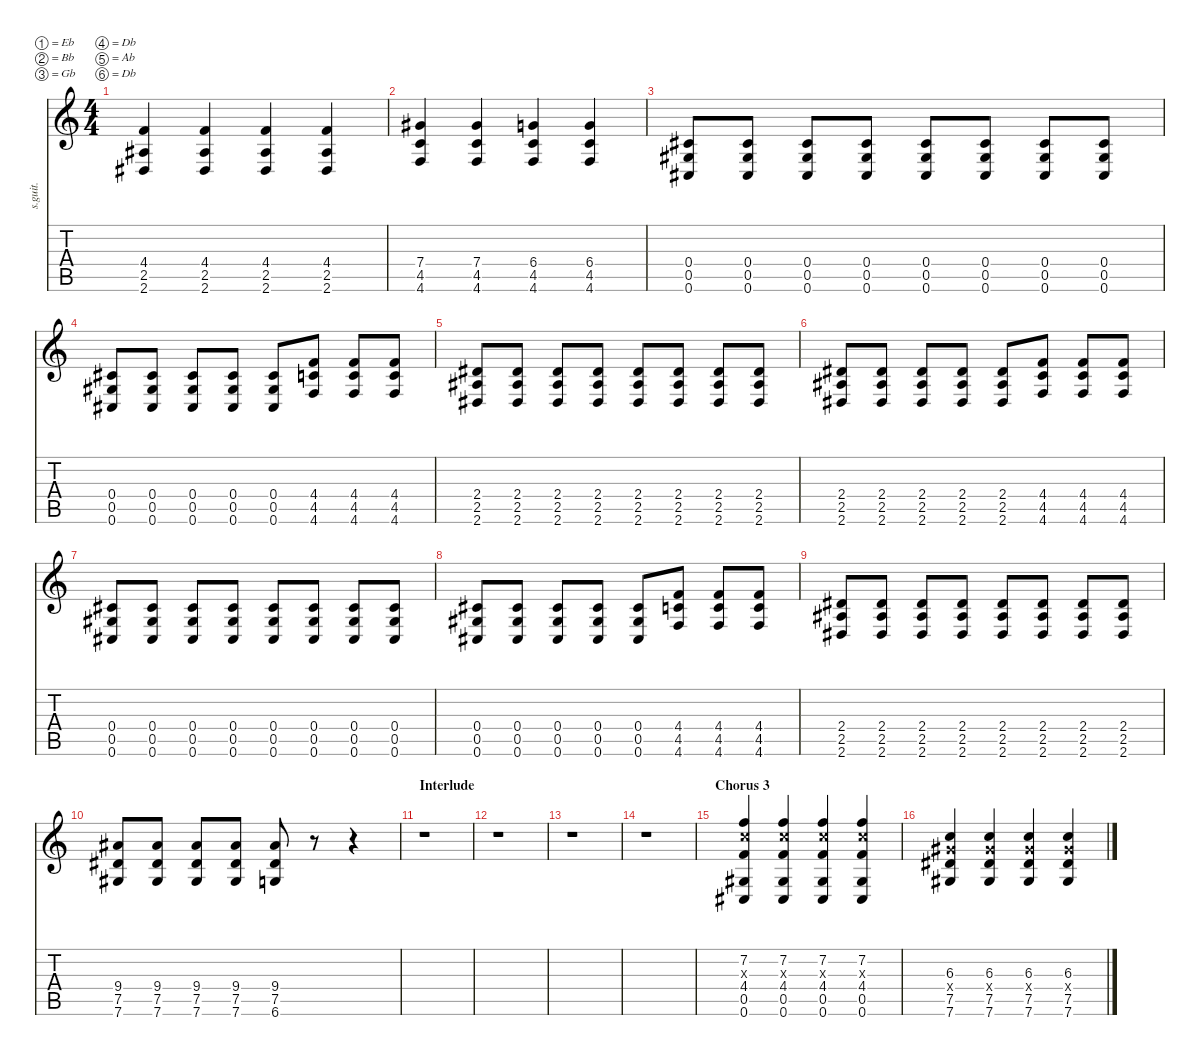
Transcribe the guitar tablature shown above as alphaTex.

\defaultSystemsLayout 4
\hideDynamics
\bracketExtendMode nobrackets
\track ("Taylor York | Rhythm Guitar | Dist." "s.guit.") {instrument distortionguitar}
\staff {score tabs}
\tuning (Eb4 Bb3 Gb3 Db3 Ab2 Db2)
\ts (4 4)
\tempo (173 hide)
\clef g2
\ks c
(4.4 2.5{acc #} 2.6{acc #}).4{lyrics (0 "") lyrics (1 "") lyrics (2 "") lyrics (3 "") lyrics (4 "") dy f} (4.4 2.5{acc #} 2.6{acc #}).4{lyrics (0 "") lyrics (1 "") lyrics (2 "") lyrics (3 "") lyrics (4 "")} (4.4 2.5{acc #} 2.6{acc #}).4{lyrics (0 "") lyrics (1 "") lyrics (2 "") lyrics (3 "") lyrics (4 "")} (4.4 2.5{acc #} 2.6{acc #}).4{lyrics (0 "") lyrics (1 "") lyrics (2 "") lyrics (3 "") lyrics (4 "")} |
(7.4{acc #} 4.5 4.6).4{lyrics (0 "") lyrics (1 "") lyrics (2 "") lyrics (3 "") lyrics (4 "")} (7.4{acc #} 4.5 4.6).4{lyrics (0 "") lyrics (1 "") lyrics (2 "") lyrics (3 "") lyrics (4 "")} (6.4 4.5 4.6).4{lyrics (0 "") lyrics (1 "") lyrics (2 "") lyrics (3 "") lyrics (4 "")} (6.4 4.5 4.6).4{lyrics (0 "") lyrics (1 "") lyrics (2 "") lyrics (3 "") lyrics (4 "")} |
(0.4{acc #} 0.5{acc #} 0.6{acc #}).8{lyrics (0 "") lyrics (1 "") lyrics (2 "") lyrics (3 "") lyrics (4 "")} (0.4{acc #} 0.5{acc #} 0.6{acc #}).8{lyrics (0 "") lyrics (1 "") lyrics (2 "") lyrics (3 "") lyrics (4 "")} (0.4{acc #} 0.5{acc #} 0.6{acc #}).8{lyrics (0 "") lyrics (1 "") lyrics (2 "") lyrics (3 "") lyrics (4 "")} (0.4{acc #} 0.5{acc #} 0.6{acc #}).8{lyrics (0 "") lyrics (1 "") lyrics (2 "") lyrics (3 "") lyrics (4 "")} (0.4{acc #} 0.5{acc #} 0.6{acc #}).8{lyrics (0 "") lyrics (1 "") lyrics (2 "") lyrics (3 "") lyrics (4 "")} (0.4{acc #} 0.5{acc #} 0.6{acc #}).8{lyrics (0 "") lyrics (1 "") lyrics (2 "") lyrics (3 "") lyrics (4 "")} (0.4{acc #} 0.5{acc #} 0.6{acc #}).8{lyrics (0 "") lyrics (1 "") lyrics (2 "") lyrics (3 "") lyrics (4 "")} (0.4{acc #} 0.5{acc #} 0.6{acc #}).8{lyrics (0 "") lyrics (1 "") lyrics (2 "") lyrics (3 "") lyrics (4 "")} |
(0.4{acc #} 0.5{acc #} 0.6{acc #}).8{lyrics (0 "") lyrics (1 "") lyrics (2 "") lyrics (3 "") lyrics (4 "")} (0.4{acc #} 0.5{acc #} 0.6{acc #}).8{lyrics (0 "") lyrics (1 "") lyrics (2 "") lyrics (3 "") lyrics (4 "")} (0.4{acc #} 0.5{acc #} 0.6{acc #}).8{lyrics (0 "") lyrics (1 "") lyrics (2 "") lyrics (3 "") lyrics (4 "")} (0.4{acc #} 0.5{acc #} 0.6{acc #}).8{lyrics (0 "") lyrics (1 "") lyrics (2 "") lyrics (3 "") lyrics (4 "")} (0.4{acc #} 0.5{acc #} 0.6{acc #}).8{lyrics (0 "") lyrics (1 "") lyrics (2 "") lyrics (3 "") lyrics (4 "")} (4.4 4.5 4.6).8{lyrics (0 "") lyrics (1 "") lyrics (2 "") lyrics (3 "") lyrics (4 "")} (4.4 4.5 4.6).8{lyrics (0 "") lyrics (1 "") lyrics (2 "") lyrics (3 "") lyrics (4 "")} (4.4 4.5 4.6).8{lyrics (0 "") lyrics (1 "") lyrics (2 "") lyrics (3 "") lyrics (4 "")} |
(2.4{acc #} 2.5{acc #} 2.6{acc #}).8{lyrics (0 "") lyrics (1 "") lyrics (2 "") lyrics (3 "") lyrics (4 "")} (2.4{acc #} 2.5{acc #} 2.6{acc #}).8{lyrics (0 "") lyrics (1 "") lyrics (2 "") lyrics (3 "") lyrics (4 "")} (2.4{acc #} 2.5{acc #} 2.6{acc #}).8{lyrics (0 "") lyrics (1 "") lyrics (2 "") lyrics (3 "") lyrics (4 "")} (2.4{acc #} 2.5{acc #} 2.6{acc #}).8{lyrics (0 "") lyrics (1 "") lyrics (2 "") lyrics (3 "") lyrics (4 "")} (2.4{acc #} 2.5{acc #} 2.6{acc #}).8{lyrics (0 "") lyrics (1 "") lyrics (2 "") lyrics (3 "") lyrics (4 "")} (2.4{acc #} 2.5{acc #} 2.6{acc #}).8{lyrics (0 "") lyrics (1 "") lyrics (2 "") lyrics (3 "") lyrics (4 "")} (2.4{acc #} 2.5{acc #} 2.6{acc #}).8{lyrics (0 "") lyrics (1 "") lyrics (2 "") lyrics (3 "") lyrics (4 "")} (2.4{acc #} 2.5{acc #} 2.6{acc #}).8{lyrics (0 "") lyrics (1 "") lyrics (2 "") lyrics (3 "") lyrics (4 "")} |
(2.4{acc #} 2.5{acc #} 2.6{acc #}).8{lyrics (0 "") lyrics (1 "") lyrics (2 "") lyrics (3 "") lyrics (4 "")} (2.4{acc #} 2.5{acc #} 2.6{acc #}).8{lyrics (0 "") lyrics (1 "") lyrics (2 "") lyrics (3 "") lyrics (4 "")} (2.4{acc #} 2.5{acc #} 2.6{acc #}).8{lyrics (0 "") lyrics (1 "") lyrics (2 "") lyrics (3 "") lyrics (4 "")} (2.4{acc #} 2.5{acc #} 2.6{acc #}).8{lyrics (0 "") lyrics (1 "") lyrics (2 "") lyrics (3 "") lyrics (4 "")} (2.4{acc #} 2.5{acc #} 2.6{acc #}).8{lyrics (0 "") lyrics (1 "") lyrics (2 "") lyrics (3 "") lyrics (4 "")} (4.4 4.5 4.6).8{lyrics (0 "") lyrics (1 "") lyrics (2 "") lyrics (3 "") lyrics (4 "")} (4.4 4.5 4.6).8{lyrics (0 "") lyrics (1 "") lyrics (2 "") lyrics (3 "") lyrics (4 "")} (4.4 4.5 4.6).8{lyrics (0 "") lyrics (1 "") lyrics (2 "") lyrics (3 "") lyrics (4 "")} |
(0.4{acc #} 0.5{acc #} 0.6{acc #}).8{lyrics (0 "") lyrics (1 "") lyrics (2 "") lyrics (3 "") lyrics (4 "")} (0.4{acc #} 0.5{acc #} 0.6{acc #}).8{lyrics (0 "") lyrics (1 "") lyrics (2 "") lyrics (3 "") lyrics (4 "")} (0.4{acc #} 0.5{acc #} 0.6{acc #}).8{lyrics (0 "") lyrics (1 "") lyrics (2 "") lyrics (3 "") lyrics (4 "")} (0.4{acc #} 0.5{acc #} 0.6{acc #}).8{lyrics (0 "") lyrics (1 "") lyrics (2 "") lyrics (3 "") lyrics (4 "")} (0.4{acc #} 0.5{acc #} 0.6{acc #}).8{lyrics (0 "") lyrics (1 "") lyrics (2 "") lyrics (3 "") lyrics (4 "")} (0.4{acc #} 0.5{acc #} 0.6{acc #}).8{lyrics (0 "") lyrics (1 "") lyrics (2 "") lyrics (3 "") lyrics (4 "")} (0.4{acc #} 0.5{acc #} 0.6{acc #}).8{lyrics (0 "") lyrics (1 "") lyrics (2 "") lyrics (3 "") lyrics (4 "")} (0.4{acc #} 0.5{acc #} 0.6{acc #}).8{lyrics (0 "") lyrics (1 "") lyrics (2 "") lyrics (3 "") lyrics (4 "")} |
(0.4{acc #} 0.5{acc #} 0.6{acc #}).8{lyrics (0 "") lyrics (1 "") lyrics (2 "") lyrics (3 "") lyrics (4 "")} (0.4{acc #} 0.5{acc #} 0.6{acc #}).8{lyrics (0 "") lyrics (1 "") lyrics (2 "") lyrics (3 "") lyrics (4 "")} (0.4{acc #} 0.5{acc #} 0.6{acc #}).8{lyrics (0 "") lyrics (1 "") lyrics (2 "") lyrics (3 "") lyrics (4 "")} (0.4{acc #} 0.5{acc #} 0.6{acc #}).8{lyrics (0 "") lyrics (1 "") lyrics (2 "") lyrics (3 "") lyrics (4 "")} (0.4{acc #} 0.5{acc #} 0.6{acc #}).8{lyrics (0 "") lyrics (1 "") lyrics (2 "") lyrics (3 "") lyrics (4 "")} (4.4 4.5 4.6).8{lyrics (0 "") lyrics (1 "") lyrics (2 "") lyrics (3 "") lyrics (4 "")} (4.4 4.5 4.6).8{lyrics (0 "") lyrics (1 "") lyrics (2 "") lyrics (3 "") lyrics (4 "")} (4.4 4.5 4.6).8{lyrics (0 "") lyrics (1 "") lyrics (2 "") lyrics (3 "") lyrics (4 "")} |
(2.4{acc #} 2.5{acc #} 2.6{acc #}).8{lyrics (0 "") lyrics (1 "") lyrics (2 "") lyrics (3 "") lyrics (4 "")} (2.4{acc #} 2.5{acc #} 2.6{acc #}).8{lyrics (0 "") lyrics (1 "") lyrics (2 "") lyrics (3 "") lyrics (4 "")} (2.4{acc #} 2.5{acc #} 2.6{acc #}).8{lyrics (0 "") lyrics (1 "") lyrics (2 "") lyrics (3 "") lyrics (4 "")} (2.4{acc #} 2.5{acc #} 2.6{acc #}).8{lyrics (0 "") lyrics (1 "") lyrics (2 "") lyrics (3 "") lyrics (4 "")} (2.4{acc #} 2.5{acc #} 2.6{acc #}).8{lyrics (0 "") lyrics (1 "") lyrics (2 "") lyrics (3 "") lyrics (4 "")} (2.4{acc #} 2.5{acc #} 2.6{acc #}).8{lyrics (0 "") lyrics (1 "") lyrics (2 "") lyrics (3 "") lyrics (4 "")} (2.4{acc #} 2.5{acc #} 2.6{acc #}).8{lyrics (0 "") lyrics (1 "") lyrics (2 "") lyrics (3 "") lyrics (4 "")} (2.4{acc #} 2.5{acc #} 2.6{acc #}).8{lyrics (0 "") lyrics (1 "") lyrics (2 "") lyrics (3 "") lyrics (4 "")} |
(9.4{acc #} 7.5{acc #} 7.6{acc #}).8{lyrics (0 "") lyrics (1 "") lyrics (2 "") lyrics (3 "") lyrics (4 "")} (9.4{acc #} 7.5{acc #} 7.6{acc #}).8{lyrics (0 "") lyrics (1 "") lyrics (2 "") lyrics (3 "") lyrics (4 "")} (9.4{acc #} 7.5{acc #} 7.6{acc #}).8{lyrics (0 "") lyrics (1 "") lyrics (2 "") lyrics (3 "") lyrics (4 "")} (9.4{acc #} 7.5{acc #} 7.6{acc #}).8{lyrics (0 "") lyrics (1 "") lyrics (2 "") lyrics (3 "") lyrics (4 "")} (9.4{acc #} 7.5{acc #} 6.6).8{lyrics (0 "") lyrics (1 "") lyrics (2 "") lyrics (3 "") lyrics (4 "")} r.8 r.4 |
\section ("" "Interlude")
r.1 |
r.1 |
r.1 |
r.1 |
\section ("" "Chorus 3")
(7.2 6.3{x} 4.4 0.5{acc #} 0.6{acc #}).4{lyrics (0 "") lyrics (1 "") lyrics (2 "") lyrics (3 "") lyrics (4 "")} (7.2 6.3{x} 4.4 0.5{acc #} 0.6{acc #}).4{lyrics (0 "") lyrics (1 "") lyrics (2 "") lyrics (3 "") lyrics (4 "")} (7.2 6.3{x} 4.4 0.5{acc #} 0.6{acc #}).4{lyrics (0 "") lyrics (1 "") lyrics (2 "") lyrics (3 "") lyrics (4 "")} (7.2 6.3{x} 4.4 0.5{acc #} 0.6{acc #}).4{lyrics (0 "") lyrics (1 "") lyrics (2 "") lyrics (3 "") lyrics (4 "")} |
(6.3 7.4{x acc #} 7.5{acc #} 7.6{acc #}).4{lyrics (0 "") lyrics (1 "") lyrics (2 "") lyrics (3 "") lyrics (4 "")} (6.3 7.4{x acc #} 7.5{acc #} 7.6{acc #}).4{lyrics (0 "") lyrics (1 "") lyrics (2 "") lyrics (3 "") lyrics (4 "")} (6.3 7.4{x acc #} 7.5{acc #} 7.6{acc #}).4{lyrics (0 "") lyrics (1 "") lyrics (2 "") lyrics (3 "") lyrics (4 "")} (6.3 7.4{x acc #} 7.5{acc #} 7.6{acc #}).4{lyrics (0 "") lyrics (1 "") lyrics (2 "") lyrics (3 "") lyrics (4 "")}
